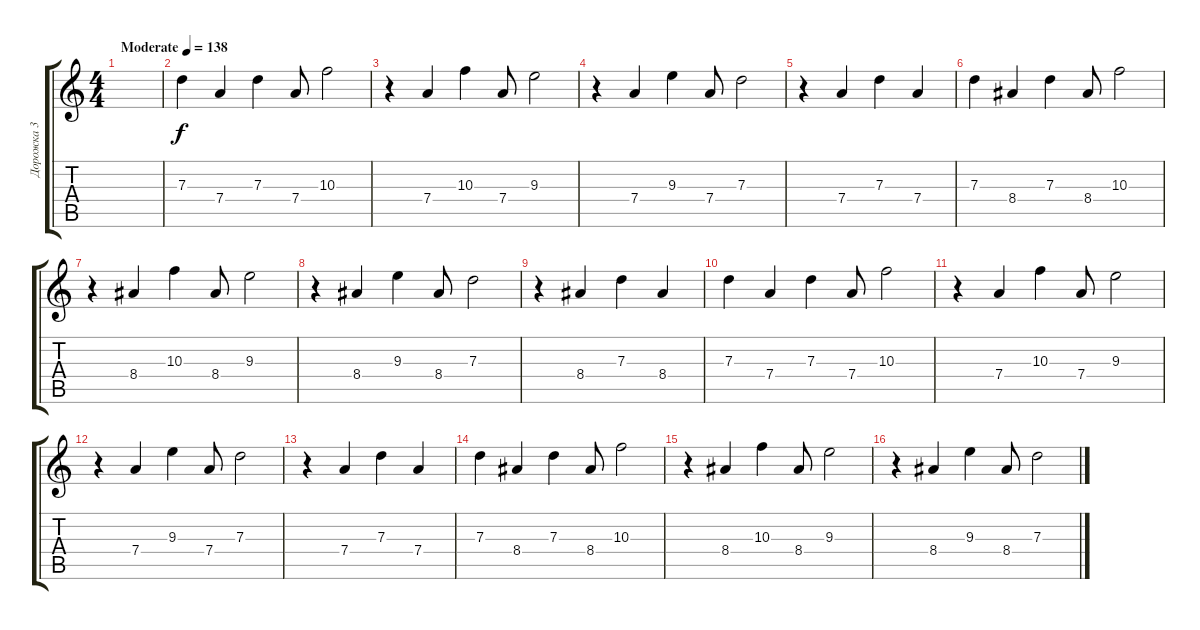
\track ("Дорожка 3" "Дорожка 3") {instrument overdrivenguitar}
\staff {score tabs}
\tuning (E4 B3 G3 D3 A2 E2) {hide}
\ts (4 4)
\tempo (138 "Moderate")
\clef g2
\ks c
|
7.3.4 7.4.4 7.3.4 7.4.8 10.3.2 |
r.4 7.4.4 10.3.4 7.4.8 9.3.2 |
r.4 7.4.4 9.3.4 7.4.8 7.3.2 |
r.4 7.4.4 7.3.4 7.4.4 |
7.3.4 8.4.4 7.3.4 8.4.8 10.3.2 |
r.4 8.4.4 10.3.4 8.4.8 9.3.2 |
r.4 8.4.4 9.3.4 8.4.8 7.3.2 |
r.4 8.4.4 7.3.4 8.4.4 |
7.3.4 7.4.4 7.3.4 7.4.8 10.3.2 |
r.4 7.4.4 10.3.4 7.4.8 9.3.2 |
r.4 7.4.4 9.3.4 7.4.8 7.3.2 |
r.4 7.4.4 7.3.4 7.4.4 |
7.3.4 8.4.4 7.3.4 8.4.8 10.3.2 |
r.4 8.4.4 10.3.4 8.4.8 9.3.2 |
r.4 8.4.4 9.3.4 8.4.8 7.3.2
